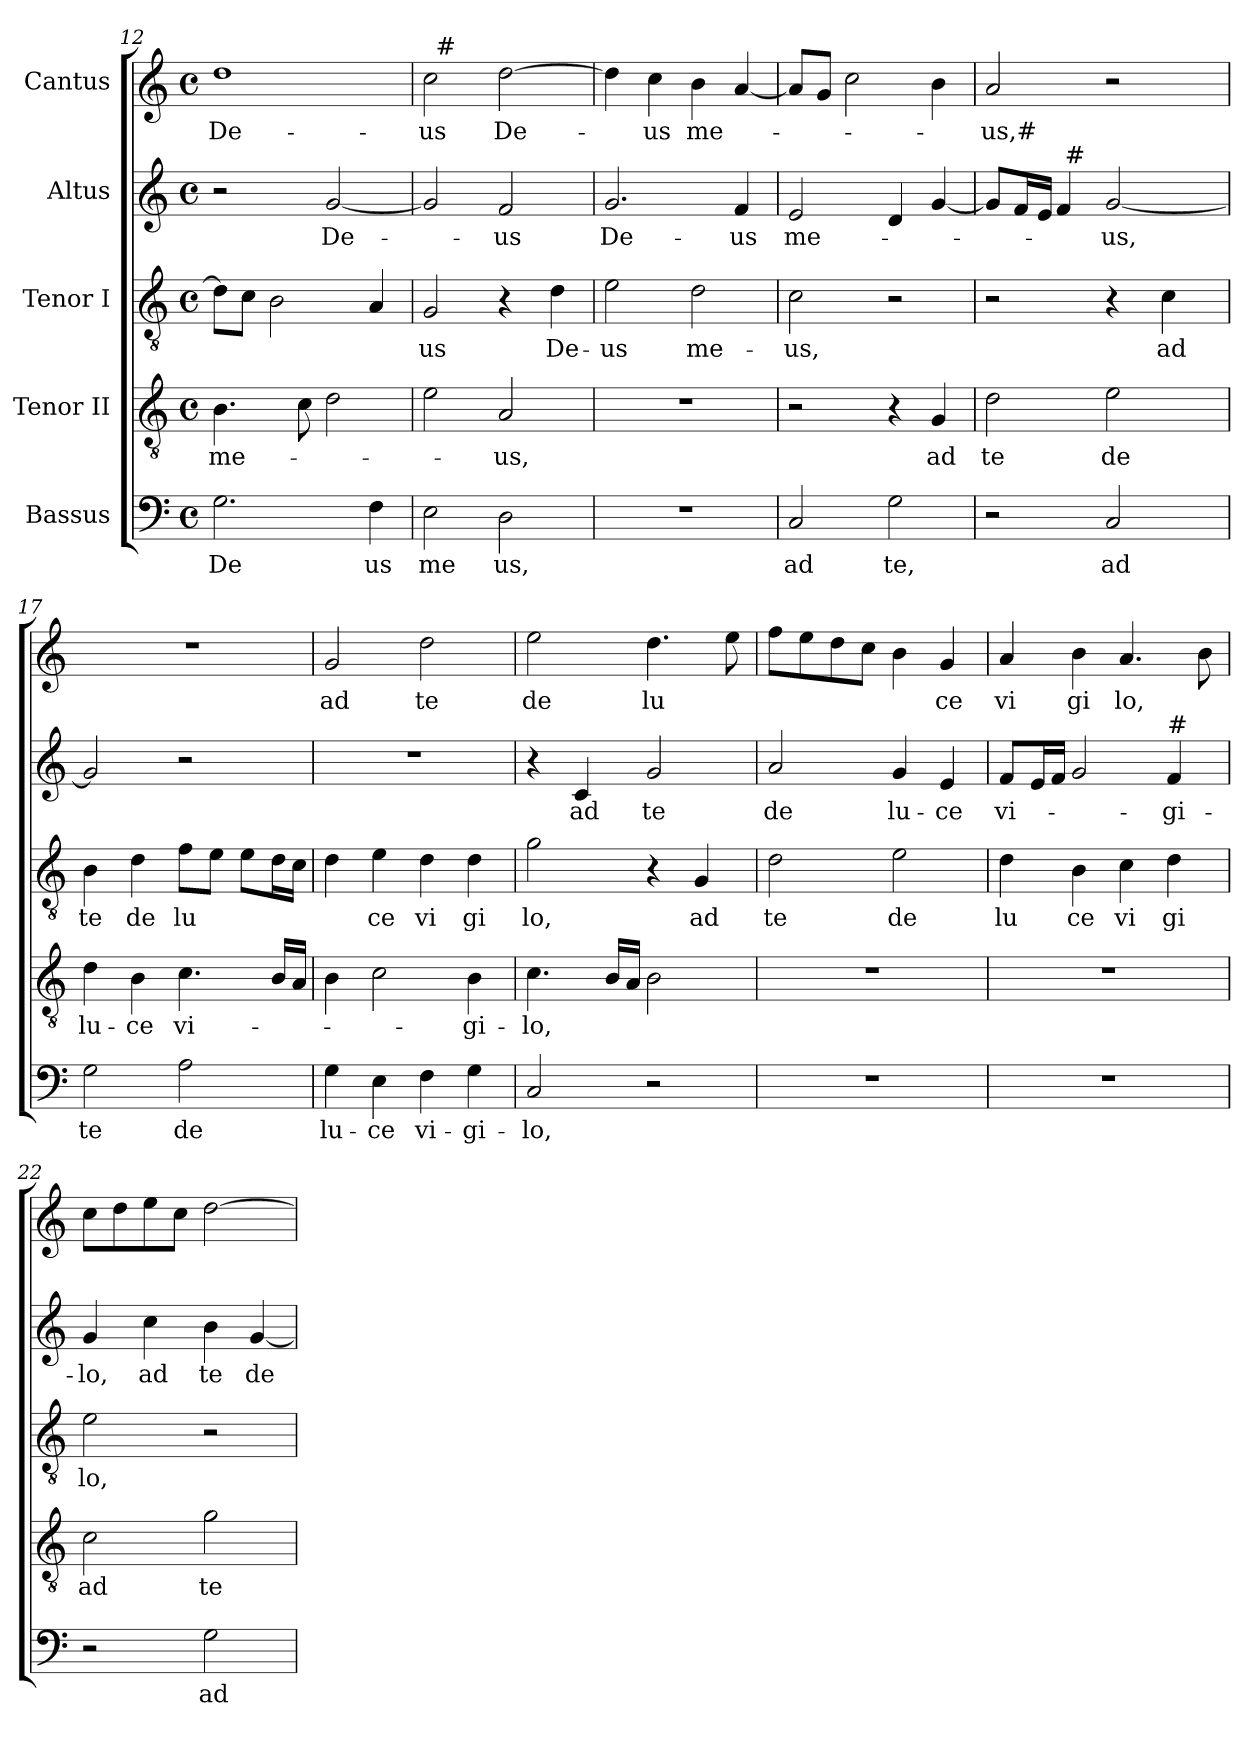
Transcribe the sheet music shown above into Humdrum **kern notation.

**kern	**text	**kern	**text	**kern	**text	**kern	**text	**kern	**text
*part5	*part5	*part4	*part4	*part3	*part3	*part2	*part2	*part1	*part1
*staff5	*staff5	*staff4	*staff4	*staff3	*staff3	*staff2	*staff2	*staff1	*staff1
*I"Bassus	*	*I"Tenor II	*	*I"Tenor I	*	*I"Altus	*	*I"Cantus	*
*clefF4	*	*clefGv2	*	*clefGv2	*	*clefG2	*	*clefG2	*
*M4/4	*	*M4/4	*	*M4/4	*	*M4/4	*	*M4/4	*
*met(c)	*	*met(c)	*	*met(c)	*	*met(c)	*	*met(c)	*
=12	=12	=12	=12	=12	=12	=12	=12	=12	=12
!	!LO:LY:b:cj	!	!LO:LY:b	!	!	!	!	!	!LO:LY:b:cj
2.G\	De	4.B\	me-	8d\L]	.	2r	.	1dd	De-
.	.	.	.	8c\J	.	.	.	.	.
.	.	.	.	2B\	.	.	.	.	.
.	.	8c\	.	.	.	.	.	.	.
!	!	!	!	!	!	!	!LO:LY:b	!	!
.	.	2d\	.	.	.	[<2g/	De-	.	.
!	!LO:LY:b:cj	!	!	!	!	!	!	!	!
4F\	us	.	.	4A/	.	.	.	.	.
=13	=13	=13	=13	=13	=13	=13	=13	=13	=13
!	!LO:LY:b:cj	!	!	!	!LO:LY:b:cj	!	!	!	!LO:LY:b:cj
*	*	*	*	*	*	*	*	*^	*
2E\	me	2e\	.	2G/	-us	2g/]	.	2cc\	32ryy	-us
!	!	!	!	!	!	!	!	!	!LO:TX:a:t=#	!
.	.	.	.	.	.	.	.	.	2ryy	.
!	!LO:LY:b:cj	!	!LO:LY:b:cj	!	!	!	!LO:LY:b:cj	!	!	!LO:LY:b
2D\	us,	2A/	-us,	4r	.	2f/	-us	[>2dd\	.	De-
.	.	.	.	.	.	.	.	.	4...ryy	.
!	!	!	!	!	!LO:LY:b:cj	!	!	!	!	!
.	.	.	.	4d\	De-	.	.	.	.	.
=14	=14	=14	=14	=14	=14	=14	=14	=14	=14	=14
!	!	!	!	!	!LO:LY:b:cj	!	!LO:LY:b:cj	!	!	!
*	*	*	*	*	*	*	*	*v	*v	*
1r	.	1r	.	2e\	-us	2.g/	De-	4dd\]	.
!	!	!	!	!	!	!	!	!	!LO:LY:b:cj
.	.	.	.	.	.	.	.	4cc\	-us
!	!	!	!	!	!LO:LY:b:cj	!	!	!	!LO:LY:b
.	.	.	.	2d\	me-	.	.	4b\	me-
!	!	!	!	!	!	!	!LO:LY:b:cj	!	!
.	.	.	.	.	.	4f/	-us	[<4a/	.
=15	=15	=15	=15	=15	=15	=15	=15	=15	=15
!	!LO:LY:b:cj	!	!	!	!LO:LY:b:cj	!	!LO:LY:b	!	!
2C/	ad	2r	.	2c\	-us,	2e/	me-	8a/L]	.
.	.	.	.	.	.	.	.	8g/J	.
.	.	.	.	.	.	.	.	2cc\	.
!	!LO:LY:b:cj	!	!	!	!	!	!	!	!
2G\	te,	4r	.	2r	.	4d/	.	.	.
!	!	!	!LO:LY:b:cj	!	!	!	!	!	!
.	.	4G/	ad	.	.	[>4g/	.	4b\	.
!!LO:LB:g=z
=16	=16	=16	=16	=16	=16	=16	=16	=16	=16
!	!	!	!LO:LY:b:cj	!	!	!	!	!	!LO:LY:b:cj
*	*	*	*	*^	*	*^	*	*	*
2r	.	2d\	te	2r	8ryy	.	8g/L]	4ryy	.	2a/	-us,#
.	.	.	.	.	32.ryy	.	16f/	.	.	.	.
.	.	.	.	.	2ryy	.	.	.	.	.	.
.	.	.	.	.	.	.	16e/J	.	.	.	.
.	.	.	.	.	.	.	4f/	64ryy	.	.	.
!	!	!	!	!	!	!	!	!LO:TX:a:t=#	!	!	!
.	.	.	.	.	.	.	.	2ryy	.	.	.
!	!LO:LY:b:cj	!	!LO:LY:b:cj	!	!	!	!	!	!LO:LY:b	!	!
2C/	ad	2e\	de	4r	.	.	[<2g/	.	-us,	2r	.
.	.	.	.	.	4ryy	.	.	.	.	.	.
!	!	!	!	!	!	!LO:LY:b:cj	!	!	!	!	!
.	.	.	.	4c\	.	ad	.	.	.	.	.
.	.	.	.	.	.	.	.	8...ryy	.	.	.
.	.	.	.	.	16ryy	.	.	.	.	.	.
.	.	.	.	.	64ryy	.	.	.	.	.	.
=17	=17	=17	=17	=17	=17	=17	=17	=17	=17	=17	=17
!	!LO:LY:b:cj	!	!LO:LY:b:cj	!	!	!LO:LY:b:cj	!	!	!	!	!
*	*	*	*	*v	*v	*	*	*	*	*	*
*	*	*	*	*	*	*v	*v	*	*	*
2G\	te	4d\	lu-	4B\	te	2g/]	.	1r	.
!	!	!	!LO:LY:b:cj	!	!LO:LY:b:cj	!	!	!	!
.	.	4B\	-ce	4d\	de	.	.	.	.
!	!LO:LY:b:cj	!	!LO:LY:b:cj	!	!LO:LY:b:cj	!	!	!	!
2A\	de	4.c\	vi-	8f\L	lu	2r	.	.	.
.	.	.	.	8e\J	.	.	.	.	.
.	.	.	.	8e\L	.	.	.	.	.
.	.	16B/L	.	16d\	.	.	.	.	.
.	.	16A/J	.	16c\J	.	.	.	.	.
=18	=18	=18	=18	=18	=18	=18	=18	=18	=18
!	!LO:LY:b:cj	!	!	!	!	!	!	!	!LO:LY:b:cj
4G\	lu-	4B\	.	4d\	.	1r	.	2g/	ad
!	!LO:LY:b:cj	!	!	!	!LO:LY:b:cj	!	!	!	!
4E\	-ce	2c\	.	4e\	ce	.	.	.	.
!	!LO:LY:b:cj	!	!	!	!LO:LY:b:cj	!	!	!	!LO:LY:b:cj
4F\	vi-	.	.	4d\	vi	.	.	2dd\	te
!	!LO:LY:b:cj	!	!LO:LY:b:cj	!	!LO:LY:b:cj	!	!	!	!
4G\	-gi-	4B\	-gi-	4d\	gi	.	.	.	.
=19	=19	=19	=19	=19	=19	=19	=19	=19	=19
!	!LO:LY:b:cj	!	!LO:LY:b:cj	!	!LO:LY:b:cj	!	!	!	!LO:LY:b:cj
2C/	-lo,	4.c\	-lo,	2g\	lo,	4r	.	2ee\	de
!	!	!	!	!	!	!	!LO:LY:b:cj	!	!
.	.	.	.	.	.	4c/	ad	.	.
.	.	16B/L	.	.	.	.	.	.	.
.	.	16A/J	.	.	.	.	.	.	.
!	!	!	!	!	!	!	!LO:LY:b:cj	!	!LO:LY:b:cj
2r	.	2B\	.	4r	.	2g/	te	4.dd\	lu
!	!	!	!	!	!LO:LY:b:cj	!	!	!	!
.	.	.	.	4G/	ad	.	.	.	.
.	.	.	.	.	.	.	.	8ee\	.
=20	=20	=20	=20	=20	=20	=20	=20	=20	=20
!	!	!	!	!	!LO:LY:b:cj	!	!LO:LY:b:cj	!	!
1r	.	1r	.	2d\	te	2a/	de	8ff\L	.
.	.	.	.	.	.	.	.	8ee\	.
.	.	.	.	.	.	.	.	8dd\	.
.	.	.	.	.	.	.	.	8cc\J	.
!	!	!	!	!	!LO:LY:b:cj	!	!LO:LY:b:cj	!	!
.	.	.	.	2e\	de	4g/	lu-	4b\	.
!	!	!	!	!	!	!	!LO:LY:b:cj	!	!LO:LY:b:cj
.	.	.	.	.	.	4e/	-ce	4g/	ce
=21	=21	=21	=21	=21	=21	=21	=21	=21	=21
!	!	!	!	!	!LO:LY:b:cj	!	!LO:LY:b:cj	!	!LO:LY:b:cj
1r	.	1r	.	4d\	lu	8f/L	vi-	4a/	vi
.	.	.	.	.	.	16e/	.	.	.
.	.	.	.	.	.	16f/J	.	.	.
!	!	!	!	!	!LO:LY:b:cj	!	!	!	!LO:LY:b:cj
.	.	.	.	4B\	ce	2g/	.	4b\	gi
!	!	!	!	!	!LO:LY:b:cj	!	!	!	!LO:LY:b:cj
.	.	.	.	4c\	vi	.	.	4.a/	lo,
!	!	!	!	!	!	!LO:TX:a:t=#	!	!	!
!	!	!	!	!	!LO:LY:b:cj	!	!LO:LY:b:cj	!	!
.	.	.	.	4d\	gi	4f/	-gi-	.	.
.	.	.	.	.	.	.	.	8b\	.
=22	=22	=22	=22	=22	=22	=22	=22	=22	=22
!	!	!	!LO:LY:b:cj	!	!LO:LY:b:cj	!	!LO:LY:b:cj	!	!
2r	.	2c\	ad	2e\	lo,	4g/	-lo,	8cc\L	.
.	.	.	.	.	.	.	.	8dd\	.
!	!	!	!	!	!	!	!LO:LY:b:cj	!	!
.	.	.	.	.	.	4cc\	ad	8ee\	.
.	.	.	.	.	.	.	.	8cc\J	.
!	!LO:LY:b:cj	!	!LO:LY:b:cj	!	!	!	!LO:LY:b:cj	!	!
2G\	ad	2g\	te	2r	.	4b\	te	[>2dd\	.
!	!	!	!	!	!	!	!LO:LY:b:cj	!	!
.	.	.	.	.	.	[>4g/	de	.	.
=	=	=	=	=	=	=	=	=	=
*-	*-	*-	*-	*-	*-	*-	*-	*-	*-
